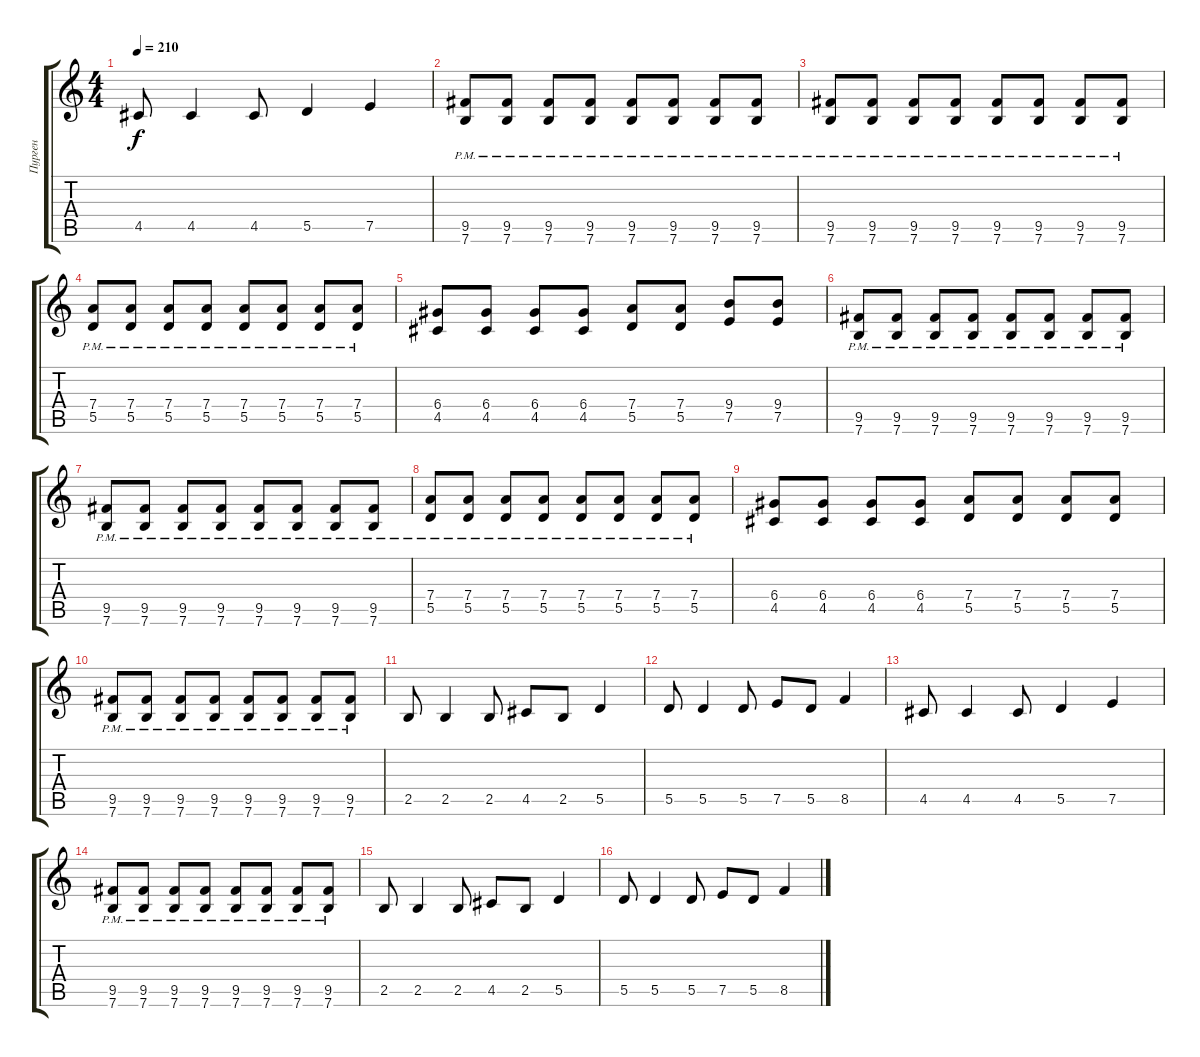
\track ("Пурген" "Пурген") {instrument distortionguitar}
\staff {score tabs}
\tuning (E4 B3 G3 D3 A2 E2) {hide}
\ts (4 4)
\tempo 210
\clef g2
\ks c
4.5.8{dy f} 4.5.4 4.5.8 5.5.4 7.5.4 |
(9.5{pm} 7.6{pm}).8 (9.5{pm} 7.6{pm}).8 (9.5{pm} 7.6{pm}).8 (9.5{pm} 7.6{pm}).8 (9.5{pm} 7.6{pm}).8 (9.5{pm} 7.6{pm}).8 (9.5{pm} 7.6{pm}).8 (9.5{pm} 7.6{pm}).8 |
(9.5{pm} 7.6{pm}).8 (9.5{pm} 7.6{pm}).8 (9.5{pm} 7.6{pm}).8 (9.5{pm} 7.6{pm}).8 (9.5{pm} 7.6{pm}).8 (9.5{pm} 7.6{pm}).8 (9.5{pm} 7.6{pm}).8 (9.5{pm} 7.6{pm}).8 |
(7.4{pm} 5.5{pm}).8 (7.4{pm} 5.5{pm}).8 (7.4{pm} 5.5{pm}).8 (7.4{pm} 5.5{pm}).8 (7.4{pm} 5.5{pm}).8 (7.4{pm} 5.5{pm}).8 (7.4{pm} 5.5{pm}).8 (7.4{pm} 5.5{pm}).8 |
(6.4 4.5).8 (6.4 4.5).8 (6.4 4.5).8 (6.4 4.5).8 (7.4 5.5).8 (7.4 5.5).8 (9.4 7.5).8 (9.4 7.5).8 |
(9.5{pm} 7.6{pm}).8 (9.5{pm} 7.6{pm}).8 (9.5{pm} 7.6{pm}).8 (9.5{pm} 7.6{pm}).8 (9.5{pm} 7.6{pm}).8 (9.5{pm} 7.6{pm}).8 (9.5{pm} 7.6{pm}).8 (9.5{pm} 7.6{pm}).8 |
(9.5{pm} 7.6{pm}).8 (9.5{pm} 7.6{pm}).8 (9.5{pm} 7.6{pm}).8 (9.5{pm} 7.6{pm}).8 (9.5{pm} 7.6{pm}).8 (9.5{pm} 7.6{pm}).8 (9.5{pm} 7.6{pm}).8 (9.5{pm} 7.6{pm}).8 |
(7.4{pm} 5.5{pm}).8 (7.4{pm} 5.5{pm}).8 (7.4{pm} 5.5{pm}).8 (7.4{pm} 5.5{pm}).8 (7.4{pm} 5.5{pm}).8 (7.4{pm} 5.5{pm}).8 (7.4{pm} 5.5{pm}).8 (7.4{pm} 5.5{pm}).8 |
(6.4 4.5).8 (6.4 4.5).8 (6.4 4.5).8 (6.4 4.5).8 (7.4 5.5).8 (7.4 5.5).8 (7.4 5.5).8 (7.4 5.5).8 |
(9.5{pm} 7.6{pm}).8 (9.5{pm} 7.6{pm}).8 (9.5{pm} 7.6{pm}).8 (9.5{pm} 7.6{pm}).8 (9.5{pm} 7.6{pm}).8 (9.5{pm} 7.6{pm}).8 (9.5{pm} 7.6{pm}).8 (9.5{pm} 7.6{pm}).8 |
2.5.8 2.5.4 2.5.8 4.5.8 2.5.8 5.5.4 |
5.5.8 5.5.4 5.5.8 7.5.8 5.5.8 8.5.4 |
4.5.8 4.5.4 4.5.8 5.5.4 7.5.4 |
(9.5{pm} 7.6{pm}).8 (9.5{pm} 7.6{pm}).8 (9.5{pm} 7.6{pm}).8 (9.5{pm} 7.6{pm}).8 (9.5{pm} 7.6{pm}).8 (9.5{pm} 7.6{pm}).8 (9.5{pm} 7.6{pm}).8 (9.5{pm} 7.6{pm}).8 |
2.5.8 2.5.4 2.5.8 4.5.8 2.5.8 5.5.4 |
5.5.8 5.5.4 5.5.8 7.5.8 5.5.8 8.5.4
